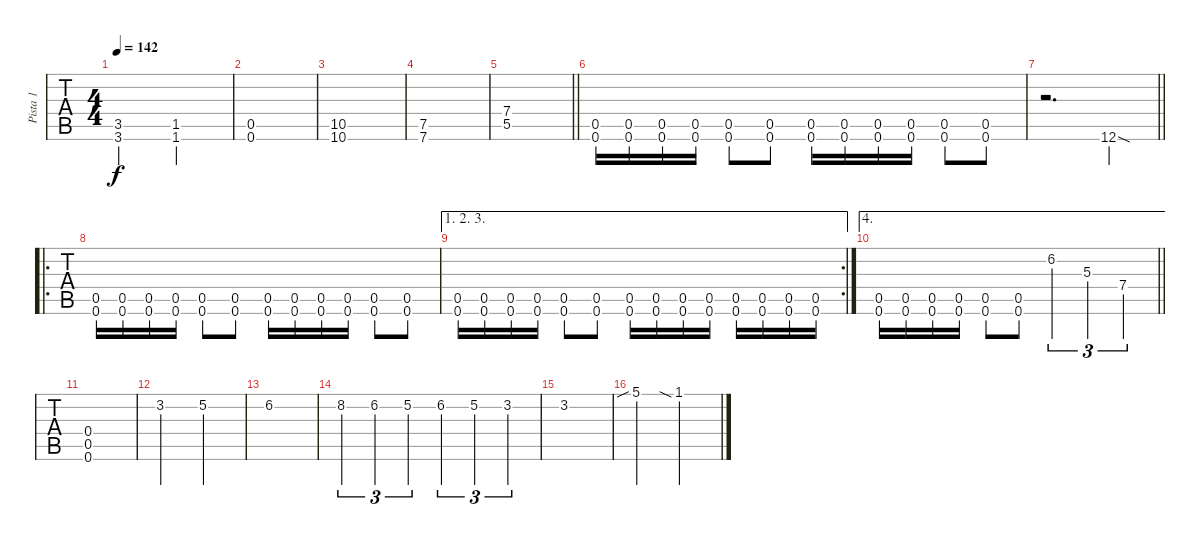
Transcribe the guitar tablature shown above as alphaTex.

\track ("Pista 1" "Pista 1") {instrument overdrivenguitar}
\staff {tabs}
\tuning (D4 A3 F3 C3 G2 C2) {hide}
\ts (4 4)
\tempo 142
\clef g2
\ks c
(3.5 3.6).2{dy f} (1.5 1.6).2 |
(0.5 0.6).1 |
(10.5 10.6).1 |
(7.5 7.6).1 |
\barLineRight lightlight
(7.4 5.5).1 |
\section ("" "")
(0.5 0.6).16 (0.5 0.6).16 (0.5 0.6).16 (0.5 0.6).16 (0.5 0.6).8 (0.5 0.6).8 (0.5 0.6).16 (0.5 0.6).16 (0.5 0.6).16 (0.5 0.6).16 (0.5 0.6).8 (0.5 0.6).8 |
\barLineRight lightlight
r.2{d} 12.6{sod}.4 |
\ro
\section ("" "")
(0.5 0.6).16 (0.5 0.6).16 (0.5 0.6).16 (0.5 0.6).16 (0.5 0.6).8 (0.5 0.6).8 (0.5 0.6).16 (0.5 0.6).16 (0.5 0.6).16 (0.5 0.6).16 (0.5 0.6).8 (0.5 0.6).8 |
\ae (1 2 3)
\rc 2
(0.5 0.6).16 (0.5 0.6).16 (0.5 0.6).16 (0.5 0.6).16 (0.5 0.6).8 (0.5 0.6).8 (0.5 0.6).16 (0.5 0.6).16 (0.5 0.6).16 (0.5 0.6).16 (0.5 0.6).16 (0.5 0.6).16 (0.5 0.6).16 (0.5 0.6).16 |
\ae 4
\barLineRight lightlight
(0.5 0.6).16 (0.5 0.6).16 (0.5 0.6).16 (0.5 0.6).16 (0.5 0.6).8 (0.5 0.6).8 6.2.4{tu (3 2)} 5.3.4{tu (3 2)} 7.4.4{tu (3 2)} |
\section ("" "")
(0.4 0.5 0.6).1 |
3.2.2 5.2.2 |
6.2.1 |
8.2.4{tu (3 2)} 6.2.4{tu (3 2)} 5.2.4{tu (3 2)} 6.2.4{tu (3 2)} 5.2.4{tu (3 2)} 3.2.4{tu (3 2)} |
3.2.1 |
5.1{sib}.2 1.1{sia}.2
